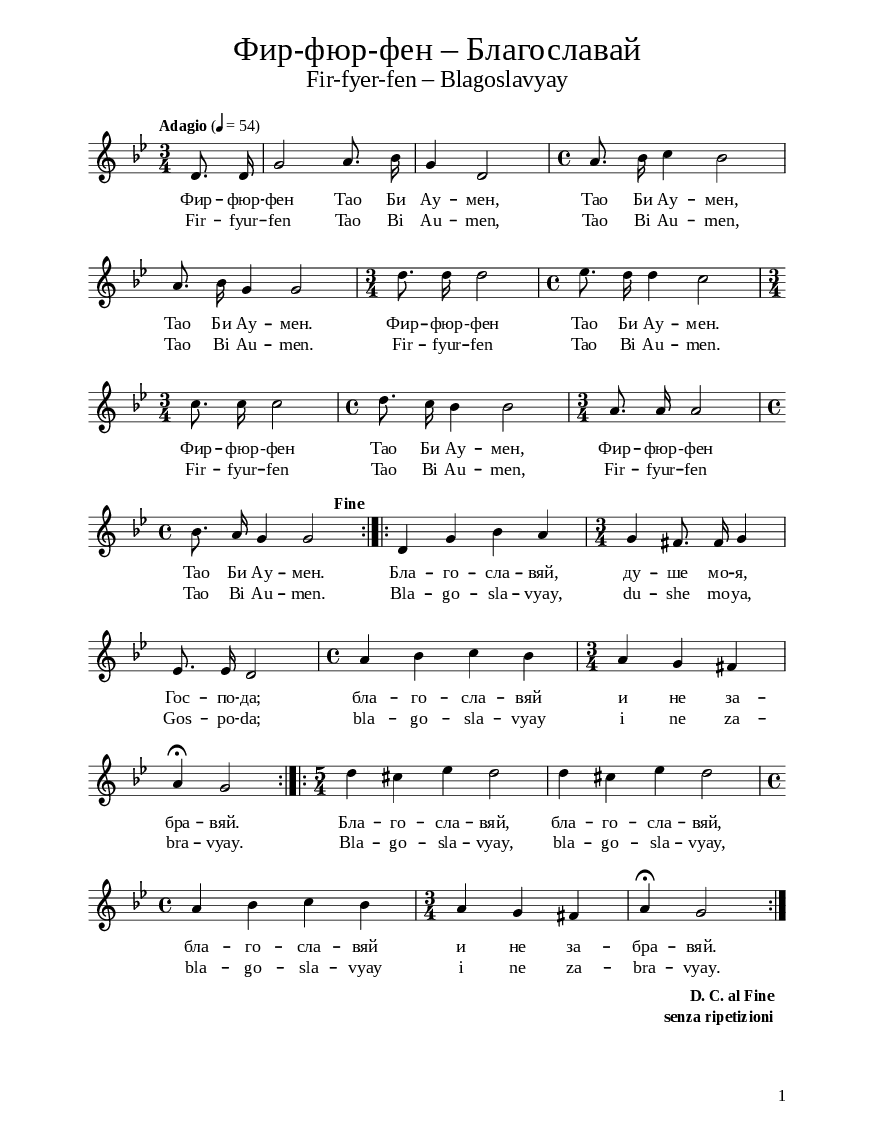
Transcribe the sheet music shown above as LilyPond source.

\version "2.24.1"

% include paper part and global functions
\include "include/globals.ily"

\bookpart {
  \label #'ref070
  \tocItem \markup "Фир-фюр-фен – Благославай – Fir-fyer-fen – Blagoslavyay"
  \include "include/bookpart-paper.ily"
  \score {
    \include "include/score-layout.ily"

    \new Voice \absolute  {
      \clef treble
      \key g \minor
      \time 3/4
      \tempoFunc "Adagio" 4 "54"
      \partial 4
      \autoBeamOff

      d'8. d'16 | g'2 a'8. bes'16 |  g'4 d'2 | \time 4/4  a'8. bes'16 c''4 bes'2 | \break

      a'8. bes'16 g'4 g'2 | \time 3/4  d''8. d''16 d''2 | \time 4/4  es''8. d''16 d''4 c''2 \break

      \time 3/4  c''8. c''16 c''2 | \time 4/4  d''8. c''16 bes'4 bes'2 | \time 3/4  a'8. a'16 a'2 \break |

      \time 4/4  bes'8. a'16 g'4 g'2^\markup \bold "        Fine"
      | \bar ":|.|:" d'4 g'4 bes'4 a'4 |  \time 3/4  g'4 fis'8. fis'16 g'4 \break |

      es'8. es'16 d'2 | \time 4/4  a'4 bes'4 c''4 bes'4 | \time 3/4  a'4 g'4 fis'4 \break |

      a'4 \fermata g'2 | \bar ":|.|:" \time 5/4
      d''4 cis''4 es''4 d''2 | d''4 cis''4 es''4 d''2 \break |

      \time 4/4  a'4 bes'4 c''4 bes'4 | \time 3/4  a'4 g'4 fis'4 |  a'4 \fermata g'2
      | \bar ":|."
    }

    \addlyrics {
      Фир -- фюр --
      фен Тао Би Ау -- мен, Тао Би Ау -- мен, Тао Би
      Ау -- мен. Фир -- фюр -- "-фен" Тао Би Ау -- мен.
      Фир -- фюр -- "-фен" Тао Би Ау -- мен, Фир -- фюр --
      "-фен" Тао Би Ау -- мен. Бла -- го -- сла -- вяй,
      ду -- ше мо -- я, Гос -- по -- да; бла -- го --
      сла -- вяй и не за -- бра -- вяй. Бла -- го --
      сла -- вяй, бла -- го -- сла -- вяй, бла -- го --
      сла -- вяй и не за -- бра -- вяй.}
      \addlyrics {
        Fir -- fyur --
        fen Tao Bi Au -- men, Tao Bi Au -- men, Tao Bi
        Au -- men. Fir -- fyur -- fen Tao Bi Au -- men.
        Fir -- fyur -- fen Tao Bi Au -- men, Fir -- fyur --
        fen Tao Bi Au -- men. Bla -- go -- sla -- vyay,
        du -- she mo -- ya, Gos -- po -- da; bla -- go --
        sla -- vyay i ne za -- bra -- vyay. Bla -- go --
        sla -- vyay, bla -- go -- sla -- vyay, bla -- go --
        sla -- vyay i ne za -- bra -- vyay.}

        \header {
          title = \titleFunc "Фир-фюр-фен – Благославай" "Fir-fyer-fen – Blagoslavyay"
        }

        \midi{}

      } % score

      \markup \dc-two "D. C. al Fine" "senza ripetizioni"

      \pageBreak

      % include foreign translation(s) of the song
      \version "2.20.0"

\markup \fill-line { \fontsize #deTitleFontSize "Zaglavie DE" }
\markup \null
\markup \null
\markup \fontsize #deCoupletFontSize {
  \hspace #10
  \override #`(baseline-skip . ,deCoupletBaselineSkip)

  \column {
    \line { " " }

    \line {   "   "Fir-fyur-fen Tao Bi Au-men, }
    \line {   "   "Tao Bi Au-men, Tao Bi Au-men.}
    \line {   "   "Fir-fyur-fen Tao Bi Au-men, }
    \line {   "   "Fir-fyur-fen Tao Bi Au-men, }
    \line {   "   "Fir-fyur-fen Tao Bi Au-men. }
    \line {   "   " }
    \line {   "   "Segne meine Seele den Herrn,}
    \line {   "   "segne und vergiss nicht}
    \line {   "   "Segne, segne, segne und vergiß nicht.}



  }


}


    } % bookpart
